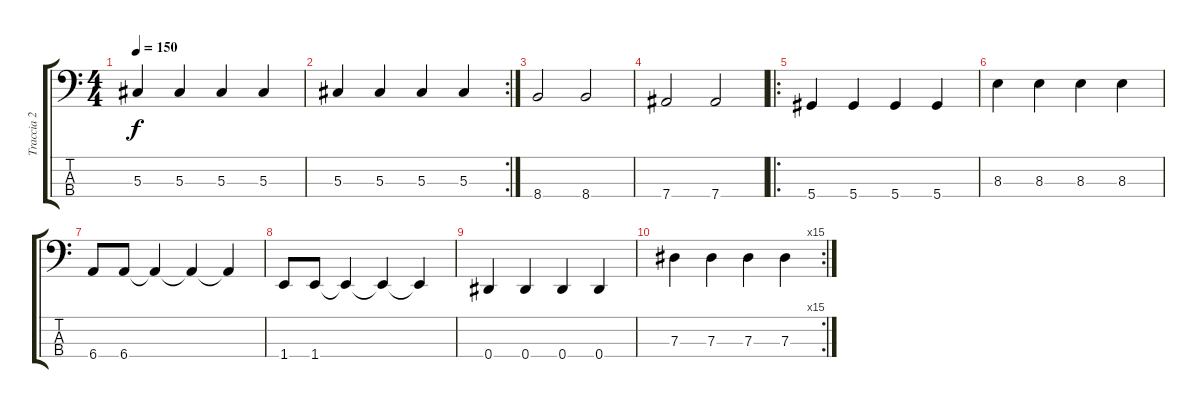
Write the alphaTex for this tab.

\track ("Traccia 2" "Traccia 2") {instrument electricbasspick}
\staff {score tabs}
\tuning (Gb2 Db2 Ab1 Eb1) {hide}
\ts (4 4)
\tempo 150
\clef f4
\ks c
5.3.4{dy f} 5.3.4 5.3.4 5.3.4 |
\rc 2
5.3.4 5.3.4 5.3.4 5.3.4 |
8.4.2 8.4.2 |
7.4.2 7.4.2 |
\ro
5.4.4 5.4.4 5.4.4 5.4.4 |
8.3.4 8.3.4 8.3.4 8.3.4 |
6.4.8 6.4.8 6.4{t}.4 6.4{t}.4 6.4{t}.4 |
1.4.8 1.4.8 1.4{t}.4 1.4{t}.4 1.4{t}.4 |
0.4.4 0.4.4 0.4.4 0.4.4 |
\rc 15
7.3.4 7.3.4 7.3.4 7.3.4
